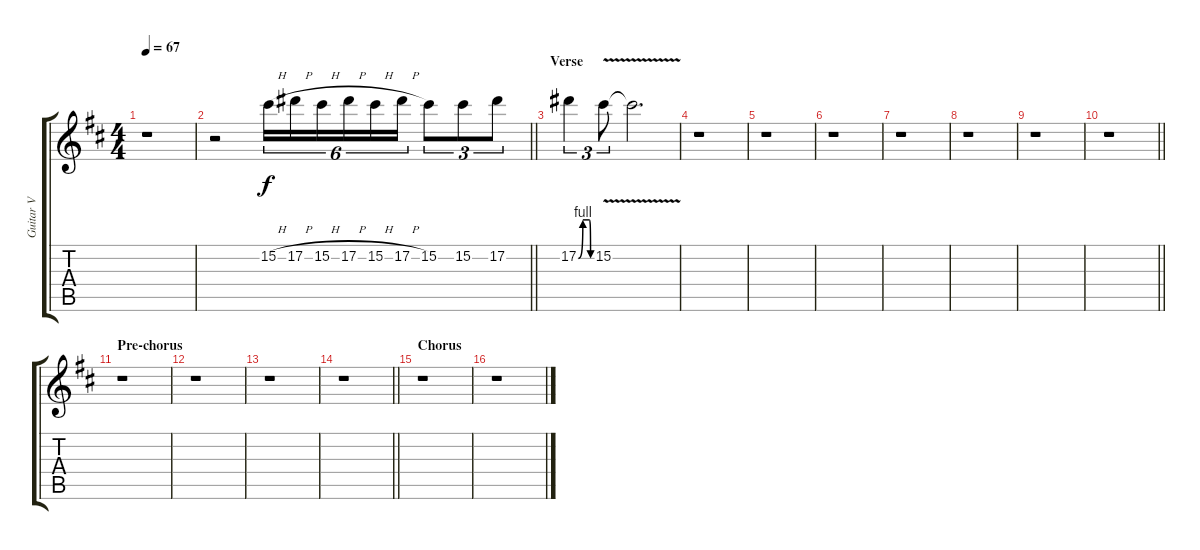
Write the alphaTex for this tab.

\track ("Guitar V" "Guitar V") {instrument distortionguitar}
\staff {score tabs}
\tuning (Eb4 Bb3 Gb3 Db3 Ab2 Eb2) {hide}
\ts (4 4)
\tempo 67
\clef g2
\ks d
r.1{dy f instrument distortionguitar} |
\barLineRight lightlight
r.2 15.2{h}.16{tu (6 4)} 17.2{h}.16{tu (6 4)} 15.2{h}.16{tu (6 4)} 17.2{h}.16{tu (6 4)} 15.2{h}.16{tu (6 4)} 17.2{h}.16{tu (6 4)} 15.2.8{tu (3 2)} 15.2.8{tu (3 2)} 17.2.8{tu (3 2)} |
\section ("" "Verse")
\ks bminor
17.2{be (custom 0 0 20 4 50 4 55 0 60 0)}.4{tu (3 2)} 15.2{v}.8{tu (3 2)} 15.2{t}.2{d} |
r.1 |
r.1 |
r.1 |
r.1 |
r.1 |
r.1 |
\barLineRight lightlight
r.1 |
\section ("" "Pre-chorus")
\ks d
r.1 |
r.1 |
r.1 |
\barLineRight lightlight
r.1 |
\section ("" "Chorus")
r.1 |
r.1
